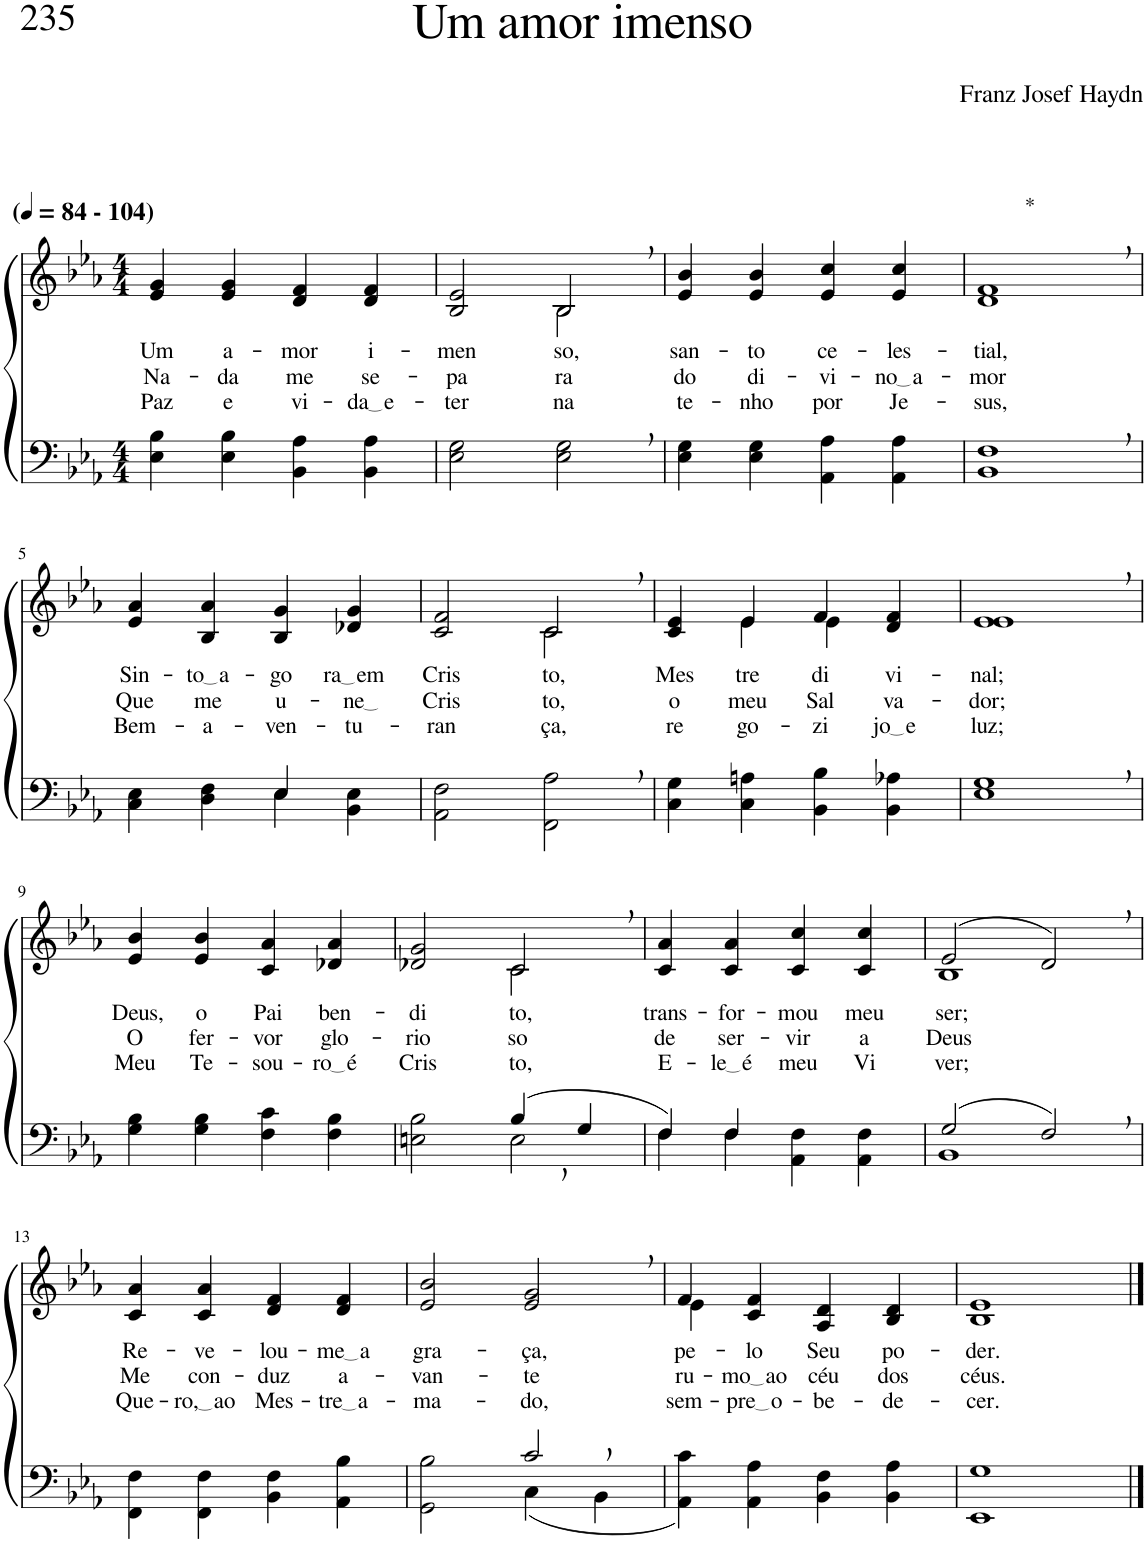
**kern	**kern	**text	**text	**text
*part2	*part1	*part1	*part1	*part1
*staff2	*staff1	*staff1	*staff1	*staff1
*I"Parte III e IV	*I"Parte I e II	*	*	*
*clefF4	*clefG2	*	*	*
*Trd-1c-2	*Trd-1c-2	*	*	*
*k[b-e-a-]	*k[b-e-a-]	*	*	*
*M4/4	*M4/4	*	*	*
*MM84	*MM84	*	*	*
=1	=1	=1	=1	=1
!	!LO:TX:a:B:t=(	!	!	!
!	!LO:TX:a:B:t=- 104)	!	!	!
!	!	!LO:LY:b	!LO:LY:b	!LO:LY:b
4E-\ 4B-\	4e-/ 4g/	Um	Na-	Paz
!	!	!LO:LY:b	!LO:LY:b	!LO:LY:b
4E-\ 4B-\	4e-/ 4g/	a-	-da	e
!	!	!LO:LY:b	!LO:LY:b	!LO:LY:b
4BB-\ 4A-\	4d/ 4f/	-mor	me	vi-
!	!	!LO:LY:b	!LO:LY:b	!LO:LY:b
4BB-\ 4A-\	4d/ 4f/	i-	se-	da e
=2	=2	=2	=2	=2
!	!	!LO:LY:b	!LO:LY:b	!LO:LY:b
*	*^	*	*	*
2E-\ 2G\	2B-/ 2e-/	2ryy	-men-	-pa-	-ter-
!	!	!	!LO:LY:b	!LO:LY:b	!LO:LY:b
2E-\, 2G\,	2B-,/	2B-\	-so,	-ra	-na
=3	=3	=3	=3	=3	=3
!	!	!	!LO:LY:b	!LO:LY:b	!LO:LY:b
*	*v	*v	*	*	*
4E-\ 4G\	4e-/ 4b-/	san-	do	te-
!	!	!LO:LY:b	!LO:LY:b	!LO:LY:b
4E-\ 4G\	4e-/ 4b-/	-to	di-	-nho
!	!	!LO:LY:b	!LO:LY:b	!LO:LY:b
4AA-\ 4A-\	4e-/ 4cc/	ce-	-vi-	por
!	!	!LO:LY:b	!LO:LY:b	!LO:LY:b
4AA-\ 4A-\	4e-/ 4cc/	-les-	no a	Je-
=4	=4	=4	=4	=4
!	!LO:TX:a:t=*	!	!	!
!	!	!LO:LY:b	!LO:LY:b	!LO:LY:b
1BB-, 1F,	1d, 1f,	-tial,	-mor	-sus,
!!LO:LB:g=z
=5	=5	=5	=5	=5
*^	*	*	*	*
!	!	!	!LO:LY:b	!LO:LY:b	!LO:LY:b
2ryy	4C\ 4E-\	4e-/ 4a-/	Sin-	Que	Bem-
!	!	!	!LO:LY:b	!LO:LY:b	!LO:LY:b
.	4D\ 4F\	4B-/ 4a-/	to a	me	-a-
!	!	!	!LO:LY:b	!LO:LY:b	!LO:LY:b
4E-/	4E-\	4B-/ 4g/	-go	u-	-ven-
!	!	!	!LO:LY:b	!LO:LY:b	!LO:LY:b
4ryy	4BB-\ 4E-\	4d-X/ 4g/	ra em	ne	-tu-
=6	=6	=6	=6	=6	=6
!	!	!	!LO:LY:b	!LO:LY:b	!LO:LY:b
*v	*v	*^	*	*	*
2AA-\ 2F\	2c/ 2f/	2ryy	Cris-	Cris-	-ran-
!	!	!	!LO:LY:b	!LO:LY:b	!LO:LY:b
2FF\, 2A-\,	2c,/	2c\	-to,	to,	ça,
=7	=7	=7	=7	=7	=7
!	!	!	!LO:LY:b	!LO:LY:b	!LO:LY:b
4C\ 4G\	4ryy	4c/ 4e-/	Mes-	o	re-
!	!	!	!LO:LY:b	!LO:LY:b	!LO:LY:b
4C\ 4An\	4e-\	4e-/	tre	meu	-go-
!	!	!	!LO:LY:b	!LO:LY:b	!LO:LY:b
4BB-\ 4B-\	4e-\	4f/	di-	Sal-	-zi-
!	!	!	!LO:LY:b	!LO:LY:b	!LO:LY:b
4BB-\ 4A-X\	4ryy	4d/ 4f/	vi-	-va-	jo e
=8	=8	=8	=8	=8	=8
!	!	!	!LO:LY:b	!LO:LY:b	!LO:LY:b
*	*v	*v	*	*	*
1E-, 1G,	1e-, 1e-,	-nal;	-dor;	luz;
!!LO:LB:g=z
=9	=9	=9	=9	=9
!	!	!LO:LY:b	!LO:LY:b	!LO:LY:b
4G\ 4B-\	4e-/ 4b-/	Deus,	O	Meu
!	!	!LO:LY:b	!LO:LY:b	!LO:LY:b
4G\ 4B-\	4e-/ 4b-/	o	fer-	Te-
!	!	!LO:LY:b	!LO:LY:b	!LO:LY:b
4F\ 4c\	4c/ 4a-/	Pai	-vor	-sou-
!	!	!LO:LY:b	!LO:LY:b	!LO:LY:b
4F\ 4B-\	4d-X/ 4a-/	ben-	glo-	ro é
=10	=10	=10	=10	=10
*^	*	*	*	*
!	!	!	!LO:LY:b	!LO:LY:b	!LO:LY:b
*	*	*^	*	*	*
2ryy	2En\ 2B-\	2d-X/ 2g/	2ryy	-di-	-rio-	Cris-
!	!	!	!	!LO:LY:b	!LO:LY:b	!LO:LY:b
(4B-,/	2E\	2c,/	2c\	-to,	so	to,
4G/	.	.	.	.	.	.
*	*	*v	*v	*	*	*
=11	=11	=11	=11	=11	=11
!	!	!	!LO:LY:b	!LO:LY:b	!LO:LY:b
4F/)	4F\	4c/ 4a-/	trans-	de	E-
!	!	!	!LO:LY:b	!LO:LY:b	!LO:LY:b
4F/	4F\	4c/ 4a-/	-for-	ser-	le é
!	!	!	!LO:LY:b	!LO:LY:b	!LO:LY:b
2ryy	4AA-\ 4F\	4c/ 4cc/	-mou	-vir	meu
!	!	!	!LO:LY:b	!LO:LY:b	!LO:LY:b
.	4AA-\ 4F\	4c/ 4cc/	meu	a	Vi-
=12	=12	=12	=12	=12	=12
*	*	*^	*	*	*
!	!	!	!	!LO:LY:b	!LO:LY:b	!LO:LY:b
(2G/	1BB-	(2e-/	1B-	ser;	Deus	-ver;
2F,/)	.	2d,/)	.	.	.	.
*v	*v	*	*	*	*	*
*	*v	*v	*	*	*
!!LO:LB:g=z
=13	=13	=13	=13	=13
!	!	!LO:LY:b	!LO:LY:b	!LO:LY:b
4FF\ 4F\	4c/ 4a-/	Re-	Me	Que-
!	!	!LO:LY:b	!LO:LY:b	!LO:LY:b
4FF\ 4F\	4c/ 4a-/	-ve-	con-	ro, ao
!	!	!LO:LY:b	!LO:LY:b	!LO:LY:b
4BB-\ 4F\	4d/ 4f/	-lou-	-duz	Mes-
!	!	!LO:LY:b	!LO:LY:b	!LO:LY:b
4AA-\ 4B-\	4d/ 4f/	me a	a-	tre a
=14	=14	=14	=14	=14
*^	*	*	*	*
!	!	!	!LO:LY:b	!LO:LY:b	!LO:LY:b
2ryy	2GG\ 2B-\	2e-/ 2b-/	-gra-	-van-	-ma-
!	!	!	!LO:LY:b	!LO:LY:b	!LO:LY:b
2c,/	(4C\	2e-/, 2g/,	-ça,	-te	-do,
.	4BB-\	.	.	.	.
=15	=15	=15	=15	=15	=15
!	!	!	!LO:LY:b	!LO:LY:b	!LO:LY:b
*v	*v	*^	*	*	*
4AA-\ 4c\)	4e-\	4f/	pe-	ru-	sem-
!	!	!	!LO:LY:b	!LO:LY:b	!LO:LY:b
4AA-\ 4A-\	4c/ 4f/	2.ryy	-lo	mo ao	pre o
!	!	!	!LO:LY:b	!LO:LY:b	!LO:LY:b
4BB-\ 4F\	4A-/ 4d/	.	Seu	céu	-be-
!	!	!	!LO:LY:b	!LO:LY:b	!LO:LY:b
4BB-\ 4A-\	4B-/ 4d/	.	po-	dos	-de-
*	*v	*v	*	*	*
=16	=16	=16	=16	=16
!	!	!LO:LY:b	!LO:LY:b	!LO:LY:b
1EE- 1G	1B- 1e-	-der.	céus.	-cer.
==	==	==	==	==
*-	*-	*-	*-	*-
